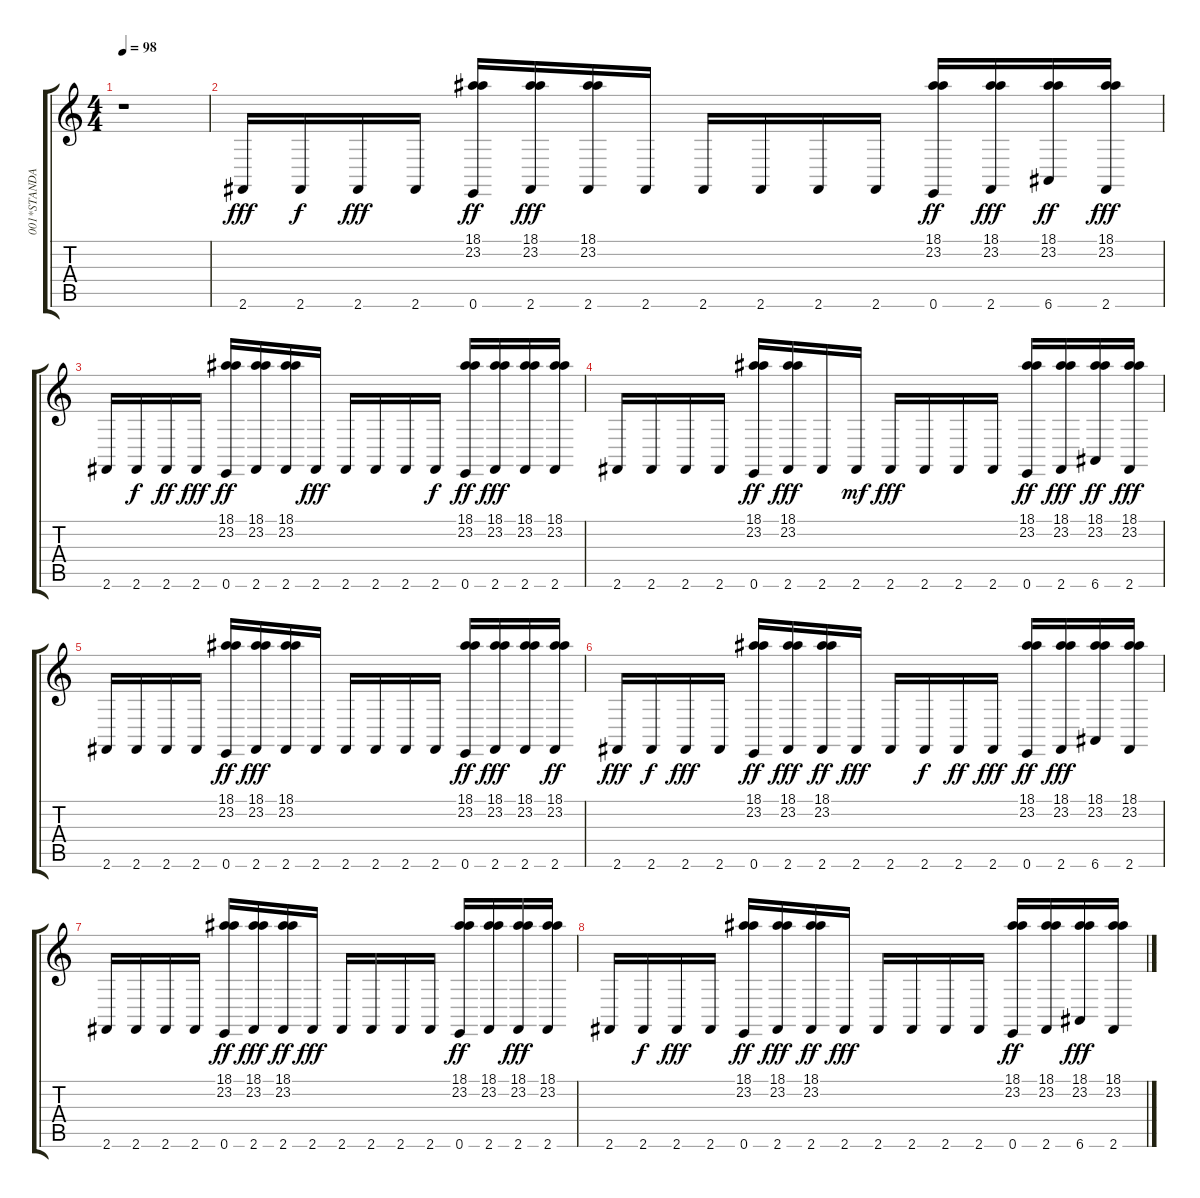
\track ("001*STANDARD                            " "001*STANDA") {instrument acousticgrandpiano}
\staff {score tabs}
\tuning (E4 B3 G3 D3 A2 E2) {hide}
\ts (4 4)
\tempo 98
\clef g2
\ks c
r.1{dy ff} |
2.6.16{dy fff} 2.6.16{dy f} 2.6.16{dy fff} 2.6.16 (18.1 23.2 0.6).16{dy ff} (18.1 23.2 2.6).16{dy fff} (18.1 23.2 2.6).16 2.6.16 2.6.16 2.6.16 2.6.16 2.6.16 (18.1 23.2 0.6).16{dy ff} (18.1 23.2 2.6).16{dy fff} (18.1 23.2 6.6).16{dy ff} (18.1 23.2 2.6).16{dy fff} |
2.6.16 2.6.16{dy f} 2.6.16{dy ff} 2.6.16{dy fff} (18.1 23.2 0.6).16{dy ff} (18.1 23.2 2.6).16 (18.1 23.2 2.6).16 2.6.16{dy fff} 2.6.16 2.6.16 2.6.16 2.6.16{dy f} (18.1 23.2 0.6).16{dy ff} (18.1 23.2 2.6).16{dy fff} (18.1 23.2 2.6).16 (18.1 23.2 2.6).16 |
2.6.16 2.6.16 2.6.16 2.6.16 (18.1 23.2 0.6).16{dy ff} (18.1 23.2 2.6).16{dy fff} 2.6.16 2.6.16{dy mf} 2.6.16{dy fff} 2.6.16 2.6.16 2.6.16 (18.1 23.2 0.6).16{dy ff} (18.1 23.2 2.6).16{dy fff} (18.1 23.2 6.6).16{dy ff} (18.1 23.2 2.6).16{dy fff} |
2.6.16 2.6.16 2.6.16 2.6.16 (18.1 23.2 0.6).16{dy ff} (18.1 23.2 2.6).16{dy fff} (18.1 23.2 2.6).16 2.6.16 2.6.16 2.6.16 2.6.16 2.6.16 (18.1 23.2 0.6).16{dy ff} (18.1 23.2 2.6).16{dy fff} (18.1 23.2 2.6).16 (18.1 23.2 2.6).16{dy ff} |
2.6.16{dy fff} 2.6.16{dy f} 2.6.16{dy fff} 2.6.16 (18.1 23.2 0.6).16{dy ff} (18.1 23.2 2.6).16{dy fff} (18.1 23.2 2.6).16{dy ff} 2.6.16{dy fff} 2.6.16 2.6.16{dy f} 2.6.16{dy ff} 2.6.16{dy fff} (18.1 23.2 0.6).16{dy ff} (18.1 23.2 2.6).16{dy fff} (18.1 23.2 6.6).16 (18.1 23.2 2.6).16 |
2.6.16 2.6.16 2.6.16 2.6.16 (18.1 23.2 0.6).16{dy ff} (18.1 23.2 2.6).16{dy fff} (18.1 23.2 2.6).16{dy ff} 2.6.16{dy fff} 2.6.16 2.6.16 2.6.16 2.6.16 (18.1 23.2 0.6).16{dy ff} (18.1 23.2 2.6).16 (18.1 23.2 2.6).16{dy fff} (18.1 23.2 2.6).16 |
2.6.16 2.6.16{dy f} 2.6.16{dy fff} 2.6.16 (18.1 23.2 0.6).16{dy ff} (18.1 23.2 2.6).16{dy fff} (18.1 23.2 2.6).16{dy ff} 2.6.16{dy fff} 2.6.16 2.6.16 2.6.16 2.6.16 (18.1 23.2 0.6).16{dy ff} (18.1 23.2 2.6).16 (18.1 23.2 6.6).16{dy fff} (18.1 23.2 2.6).16
